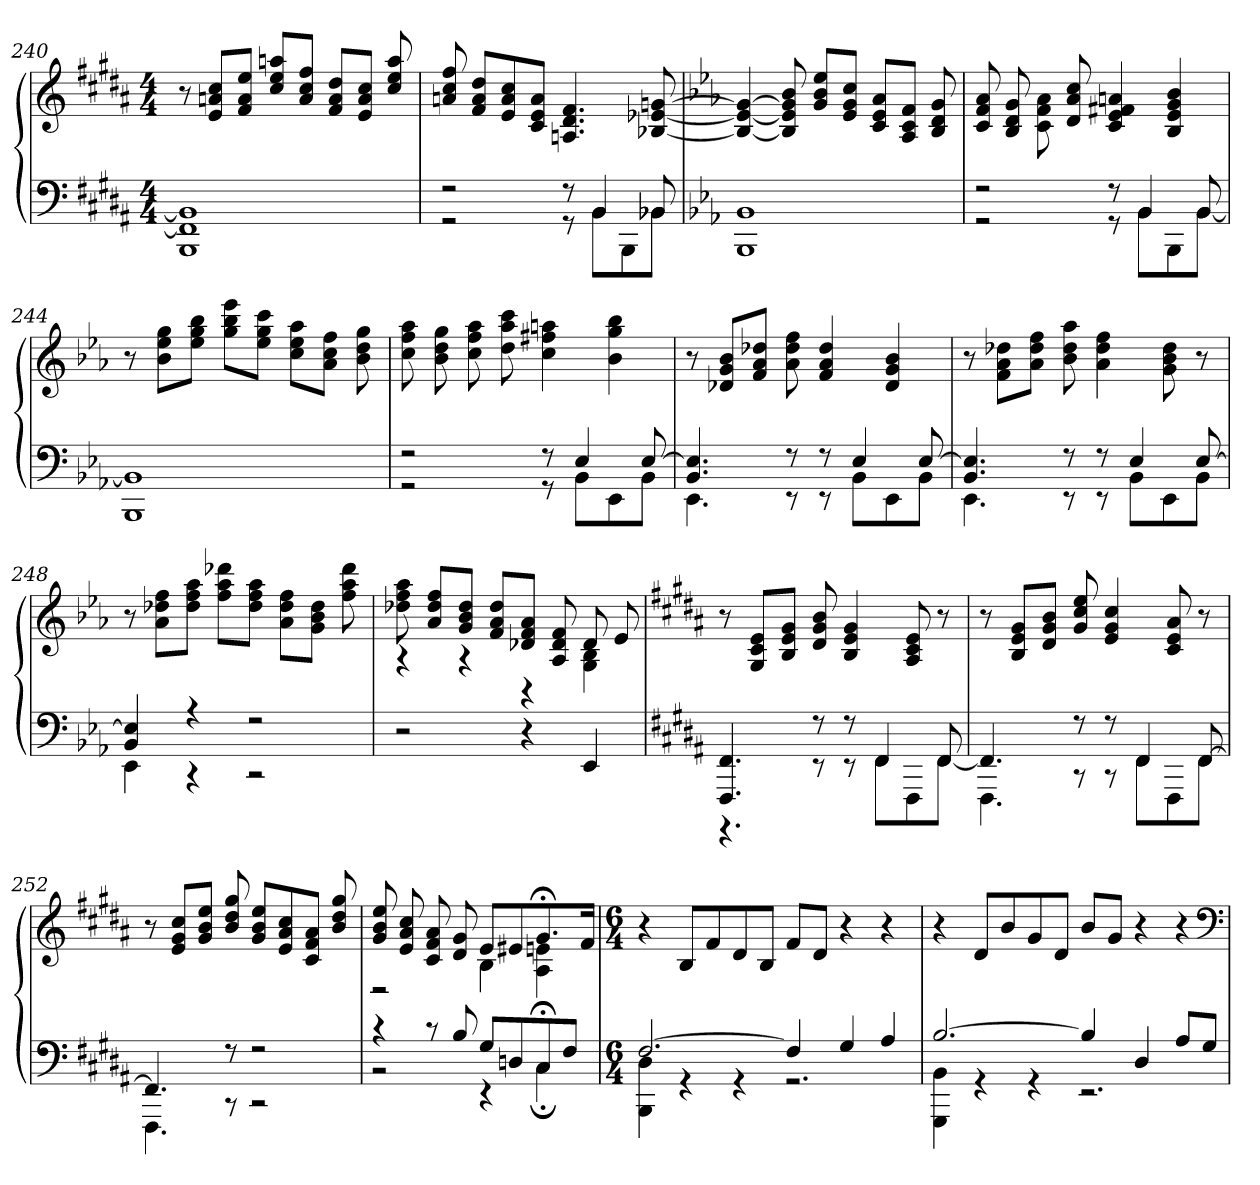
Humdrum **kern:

**kern	**kern
*part1	*part1
*staff2	*staff1
*clefF4	*clefG2
*k[f#c#g#d#a#]	*k[f#c#g#d#a#]
*M4/4	*M4/4
=240	=240
1BBB 1FF#] 1BB]	8r
.	8e/ 8an/ 8cc#/L
.	8f#/ 8a/ 8ee/J
.	8cc#/ 8ee/ 8aan/L
.	8a/ 8cc#/ 8ff#/J
.	8f#/ 8a/ 8dd#/L
.	8e/ 8a/ 8cc#/J
.	8cc#/ 8ee/ 8aa/
=241	=241
*^	*
2r	2r	8an/ 8cc#/ 8ff#/
.	.	8f#/ 8a/ 8dd#/L
.	.	8e/ 8a/ 8cc#/
.	.	8c#/ 8e/ 8a/J
8r	8r	4.An/ 4.d#/ 4.f#/
4BB/	8BB\L	.
.	8BBB\	.
8BB-X/	8BB-X\J	[8B-X/ [8e-X/ [8gn/
*v	*v	*
=242	=242
*k[b-e-a-]	*k[b-e-a-]
1BBB- 1BB-	4B-_/ 4e-_/ 4g_/
.	8B-]/ 8e-]/ 8g]/ 8b-/
.	8g/ 8b-/ 8ee-/L
.	8e-/ 8g/ 8cc/J
.	8c/ 8e-/ 8a-/L
.	8A-/ 8c/ 8f/J
.	8B-/ 8d/ 8g/
=243	=243
*^	*
2r	2r	8c/ 8f/ 8a-/
.	.	8B-/ 8d/ 8g/
.	.	8c\ 8f\ 8a-\
.	.	8d/ 8a-/ 8cc/
8r	8r	4c/ 4e-/ 4f#X/ 4an/
4BB-/	8BB-\L	.
.	8BBB-\	4B-/ 4e-/ 4g/ 4b-/
8BB-/	[8BB-\J	.
*v	*v	*
=244	=244
1BBB- 1BB-]	8r
.	8b-\ 8ee-\ 8gg\L
.	8ee-\ 8gg\ 8bb-\J
.	8gg\ 8bb-\ 8eee-\L
.	8ee-\ 8gg\ 8ccc\J
.	8cc\ 8ee-\ 8aa-\L
.	8a-\ 8cc\ 8ff\J
.	8b-\ 8dd\ 8gg\
=245	=245
*^	*
2r	2r	8cc\ 8ff\ 8aa-\
.	.	8b-\ 8dd\ 8gg\
.	.	8cc\ 8ff\ 8aa-\
.	.	8dd\ 8aa-\ 8ccc\
8r	8r	4cc\ 4ff#X\ 4aan\
4E-/	8BB-\L	.
.	8EE-\	4b-\ 4gg\ 4bb-\
[8E-/	8BB-\J	.
=246	=246	=246
4.BB-/ 4.E-]/	4.EE-\	8r
.	.	8d-X/ 8g/ 8b-/L
.	.	8f/ 8a-/ 8dd-X/J
8r	8r	8a-\ 8dd-\ 8ff\
8r	8r	4f/ 4a-/ 4dd-/
4E-/	8BB-\L	.
.	8EE-\	4d-/ 4g/ 4b-/
[8E-/	8BB-\J	.
=247	=247	=247
4.BB-/ 4.E-]/	4.EE-\	8r
.	.	8f\ 8a-\ 8dd-X\L
.	.	8a-\ 8dd-\ 8ff\J
8r	8r	8b-\ 8dd-\ 8aa-\
8r	8r	4a-\ 4dd-\ 4ff\
4E-/	8BB-\L	.
.	8EE-\	8g\ 8b-\ 8dd-\
[8E-/	8BB-\J	8r
=248	=248	=248
4BB-/ 4E-]/	4EE-\	8r
.	.	8a-\ 8dd-X\ 8ff\L
4r	4r	8dd-\ 8ff\ 8aa-\J
.	.	8ff\ 8aa-\ 8ddd-X\L
2r	2r	8dd-\ 8ff\ 8aa-\J
.	.	8a-\ 8dd-\ 8ff\L
.	.	8g\ 8b-\ 8dd-\J
.	.	8ff\ 8aa-\ 8ddd-\
*v	*v	*
=249	=249
*	*^
2r	8dd-X\ 8ff\ 8aa-\	4r
.	8a-/ 8dd-/ 8ff/L	.
.	8g/ 8b-/ 8dd-/J	4r
.	8f/ 8a-/ 8dd-/L	.
4r	8d-X/ 8f/ 8a-/J	4r
.	8A-/ 8d-/ 8f/	.
4EE-/	8d-/	4G\ 4B-\
.	8e-/	.
*	*v	*v
=250	=250
*k[f#c#g#d#a#]	*k[f#c#g#d#a#]
*^	*
4.FFF#/ 4.FF#/	4.r	8r
.	.	8G#/ 8c#/ 8e/L
.	.	8B/ 8e/ 8g#/J
8r	8r	8d#/ 8g#/ 8b/
8r	8r	4B/ 4e/ 4g#/
4FF#/	8FF#\L	.
.	8FFF#\	8A#/ 8c#/ 8e/
8FF#/	[8FF#\J	8r
=251	=251	=251
4.FF#/]	4.FFF#\	8r
.	.	8B/ 8e/ 8g#/L
.	.	8d#/ 8g#/ 8b/J
8r	8r	8g#/ 8cc#/ 8ee/
8r	8r	4e/ 4g#/ 4cc#/
4FF#/	8FF#\L	.
.	8FFF#\	8c#/ 8e/ 8a#/
[8FF#/	8FF#\J	8r
=252	=252	=252
4.FF#/]	4.FFF#\	8r
.	.	8e/ 8g#/ 8cc#/L
.	.	8g#/ 8b/ 8ee/J
8r	8r	8b/ 8dd#/ 8gg#/
2r	2r	8g#/ 8b/ 8ee/L
.	.	8e/ 8a#/ 8cc#/
.	.	8c#/ 8f#/ 8a#/J
.	.	8b/ 8dd#/ 8gg#/
=253	=253	=253
*	*	*^
4r	2r	8g#/ 8b/ 8ee/	2r
.	.	8e/ 8a#/ 8cc#/	.
8r	.	8c#/ 8f#/ 8a#/	.
8B/	.	8d#/ 8g#/	.
8G#/L	4r	8e/L	4B\
8Dn/	.	8e#X/	.
8C#;</	4C#;<\	8.g#;</	4A#\ 4en\
8F#/J	.	.	.
.	.	16f#/Jk	.
*	*	*v	*v
=254	=254	=254
*M6/4	*	*M6/4
*	*	*MM160
[2.F#/	4BBB\ 4D#\	4r
.	4r	8B/L
.	.	8f#/
.	4r	8d#/
.	.	8B/J
4F#/]	2.r	8f#/L
.	.	8d#/J
4G#/	.	4r
4A#/	.	4r
=255	=255	=255
*	*	*MM116
[2.B/	4GGG#\ 4BB\	4r
.	4r	8d#/L
.	.	8b/
.	4r	8g#/
.	.	8d#/J
4B/]	2.r	8b/L
.	.	8g#/J
4D#/	.	4r
8A#/L	.	4r
8G#/J	.	.
*v	*v	*
*	*clefF4
=	=
*-	*-
